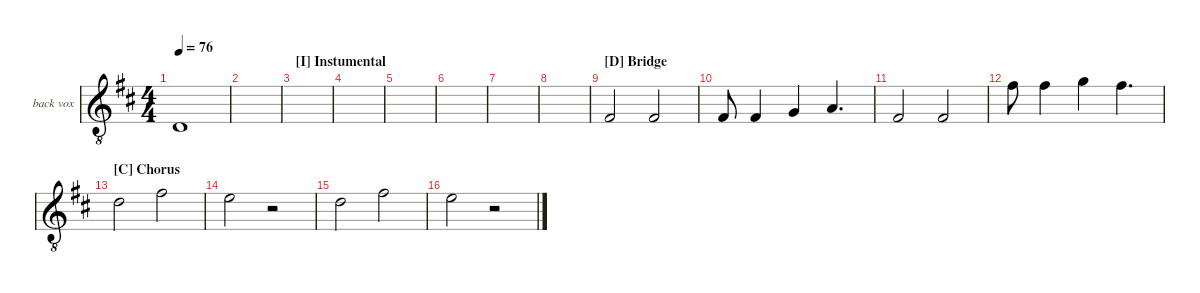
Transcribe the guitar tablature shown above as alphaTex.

\defaultSystemsLayout 4
\hideDynamics
\bracketExtendMode nobrackets
\firstSystemTrackNameOrientation horizontal
\otherSystemsTrackNameOrientation horizontal
\track ("back vox." "back vox") {instrument oboe}
\staff {score}
\tuning (E4 B3 G3 D3 A2 E2)
\ts (4 4)
\tempo 76
\clef g2
\ottava 8vb
\ks d
5.5{acc forcenatural}.1{dy mf} |
|
\section ("I" "Instumental")
|
|
|
|
|
|
\section ("D" "Bridge")
4.4{acc #}.2 4.4{acc #}.2 |
4.4{acc #}.8 4.4{acc #}.4 0.3{acc forcenatural}.4 2.3{acc forcenatural}.4{d} |
4.4{acc #}.2 4.4{acc #}.2 |
16.4{acc #}.8 16.4{acc #}.4 12.3{acc forcenatural}.4 16.4{acc #}.4{d} |
\section ("C" "Chorus")
3.2{acc forcenatural}.2 2.1{acc #}.2 |
0.1{acc forcenatural}.2 r.2 |
3.2{acc forcenatural}.2 2.1{acc #}.2 |
0.1{acc forcenatural}.2 r.2
